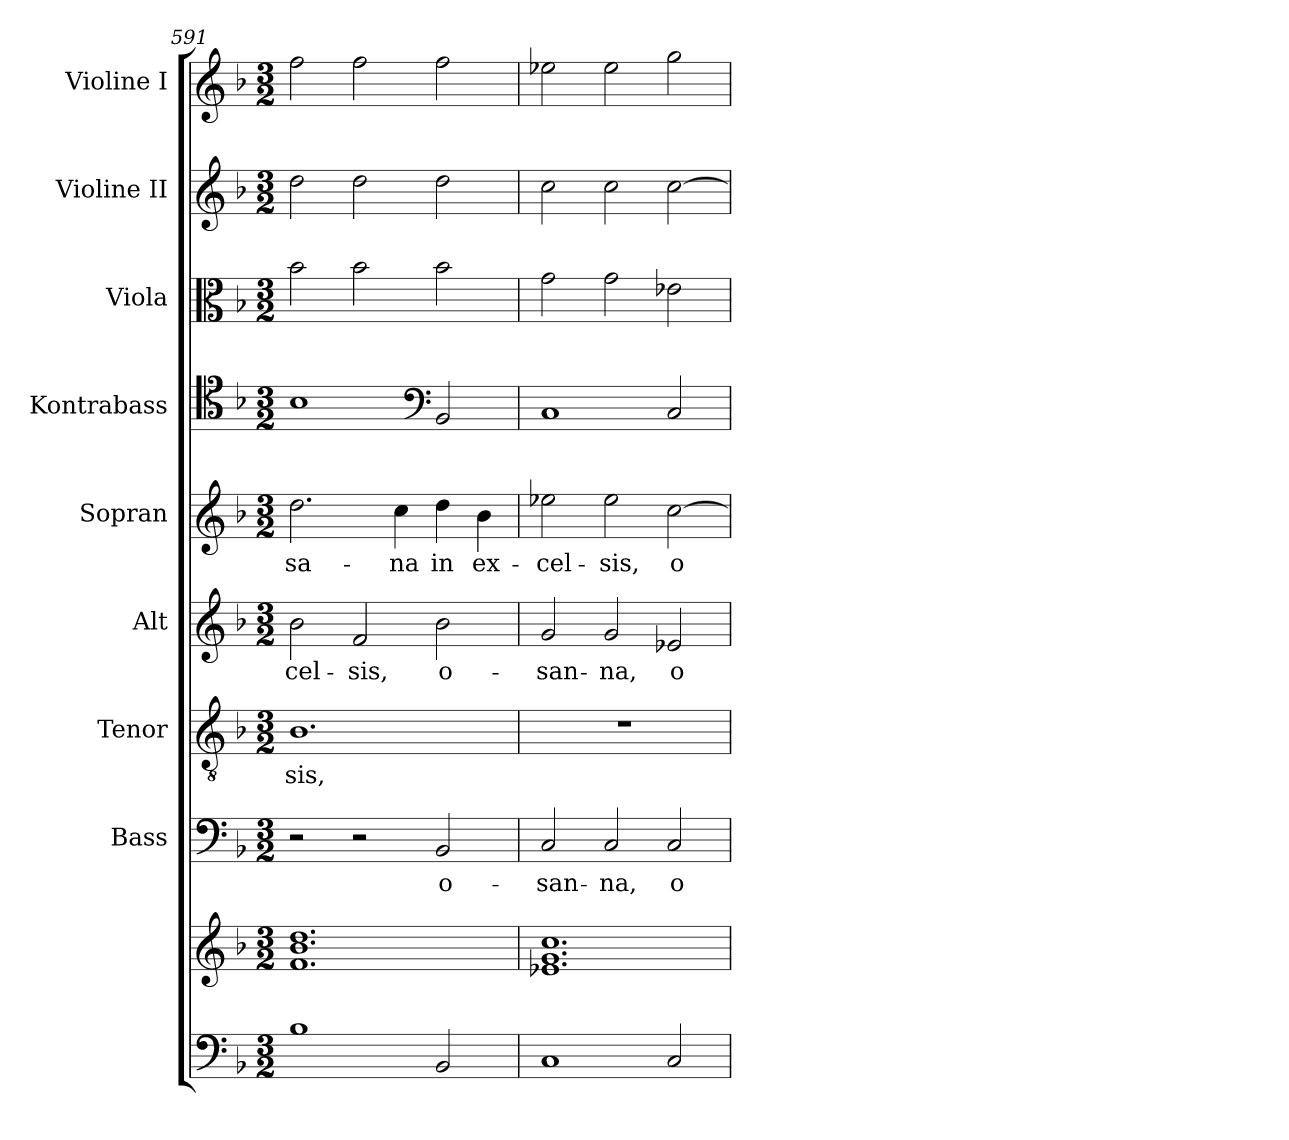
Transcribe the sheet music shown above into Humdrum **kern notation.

**kern	**kern	**kern	**text	**kern	**text	**kern	**text	**kern	**text	**kern	**kern	**kern	**kern
*part9	*part9	*part8	*part8	*part7	*part7	*part6	*part6	*part5	*part5	*part4	*part3	*part2	*part1
*staff10	*staff9	*staff8	*staff8	*staff7	*staff7	*staff6	*staff6	*staff5	*staff5	*staff4	*staff3	*staff2	*staff1
*	*	*I"Bass	*	*I"Tenor	*	*I"Alt	*	*I"Sopran	*	*I"Kontrabass	*I"Viola	*I"Violine II	*I"Violine I
*	*	*I'B.	*	*I'T.	*	*I'A.	*	*I'S.	*	*I'Kb.	*I'Vla.	*I'Vl. II	*I'Vl. I
*clefF4	*clefG2	*clefF4	*	*clefGv2	*	*clefG2	*	*clefG2	*	*clefC4	*clefC3	*clefG2	*clefG2
*	*	*	*	*	*	*	*	*	*	*ITrd7c12	*	*	*
*k[b-]	*k[b-]	*k[b-]	*	*k[b-]	*	*k[b-]	*	*k[b-]	*	*k[b-]	*k[b-]	*k[b-]	*k[b-]
*F:	*F:	*F:	*	*F:	*	*F:	*	*F:	*	*F:	*F:	*F:	*F:
*M3/2	*M3/2	*M3/2	*	*M3/2	*	*M3/2	*	*M3/2	*	*M3/2	*M3/2	*M3/2	*M3/2
=591	=591	=591	=591	=591	=591	=591	=591	=591	=591	=591	=591	=591	=591
!	!	!	!	!	!LO:LY:b	!	!LO:LY:b	!	!LO:LY:b	!	!	!	!
1B-	1.f 1.b- 1.dd	2r	.	1.B-	-sis,	2b-\	-cel-	2.dd\	-sa-	1BB-	2b-\	2dd\	2ff\
!	!	!	!	!	!	!	!LO:LY:b	!	!	!	!	!	!
.	.	2r	.	.	.	2f/	-sis,	.	.	.	2b-\	2dd\	2ff\
!	!	!	!	!	!	!	!	!	!LO:LY:b	!	!	!	!
.	.	.	.	.	.	.	.	4cc\	-na	.	.	.	.
*	*	*	*	*	*	*	*	*	*	*clefF4	*	*	*
!	!	!	!LO:LY:b	!	!	!	!LO:LY:b	!	!LO:LY:b	!	!	!	!
2BB-/	.	2BB-/	o-	.	.	2b-\	o-	4dd\	in	2BBB-/	2b-\	2dd\	2ff\
!	!	!	!	!	!	!	!	!	!LO:LY:b	!	!	!	!
.	.	.	.	.	.	.	.	4b-\	ex-	.	.	.	.
=592	=592	=592	=592	=592	=592	=592	=592	=592	=592	=592	=592	=592	=592
!	!	!	!LO:LY:b	!	!	!	!LO:LY:b	!	!LO:LY:b	!	!	!	!
1C	1.e-X 1.g 1.cc	2C/	-san-	1.r	.	2g/	-san-	2ee-X\	-cel-	1CC	2g\	2cc\	2ee-X\
!	!	!	!LO:LY:b	!	!	!	!LO:LY:b	!	!LO:LY:b	!	!	!	!
.	.	2C/	-na,	.	.	2g/	-na,	2ee-\	-sis,	.	2g\	2cc\	2ee-\
!	!	!	!LO:LY:b	!	!	!	!LO:LY:b	!	!LO:LY:b	!	!	!	!
2C/	.	2C/	o-	.	.	2e-X/	o-	[2cc\	o-	2CC/	2e-X\	[2cc\	2gg\
=	=	=	=	=	=	=	=	=	=	=	=	=	=
*-	*-	*-	*-	*-	*-	*-	*-	*-	*-	*-	*-	*-	*-
